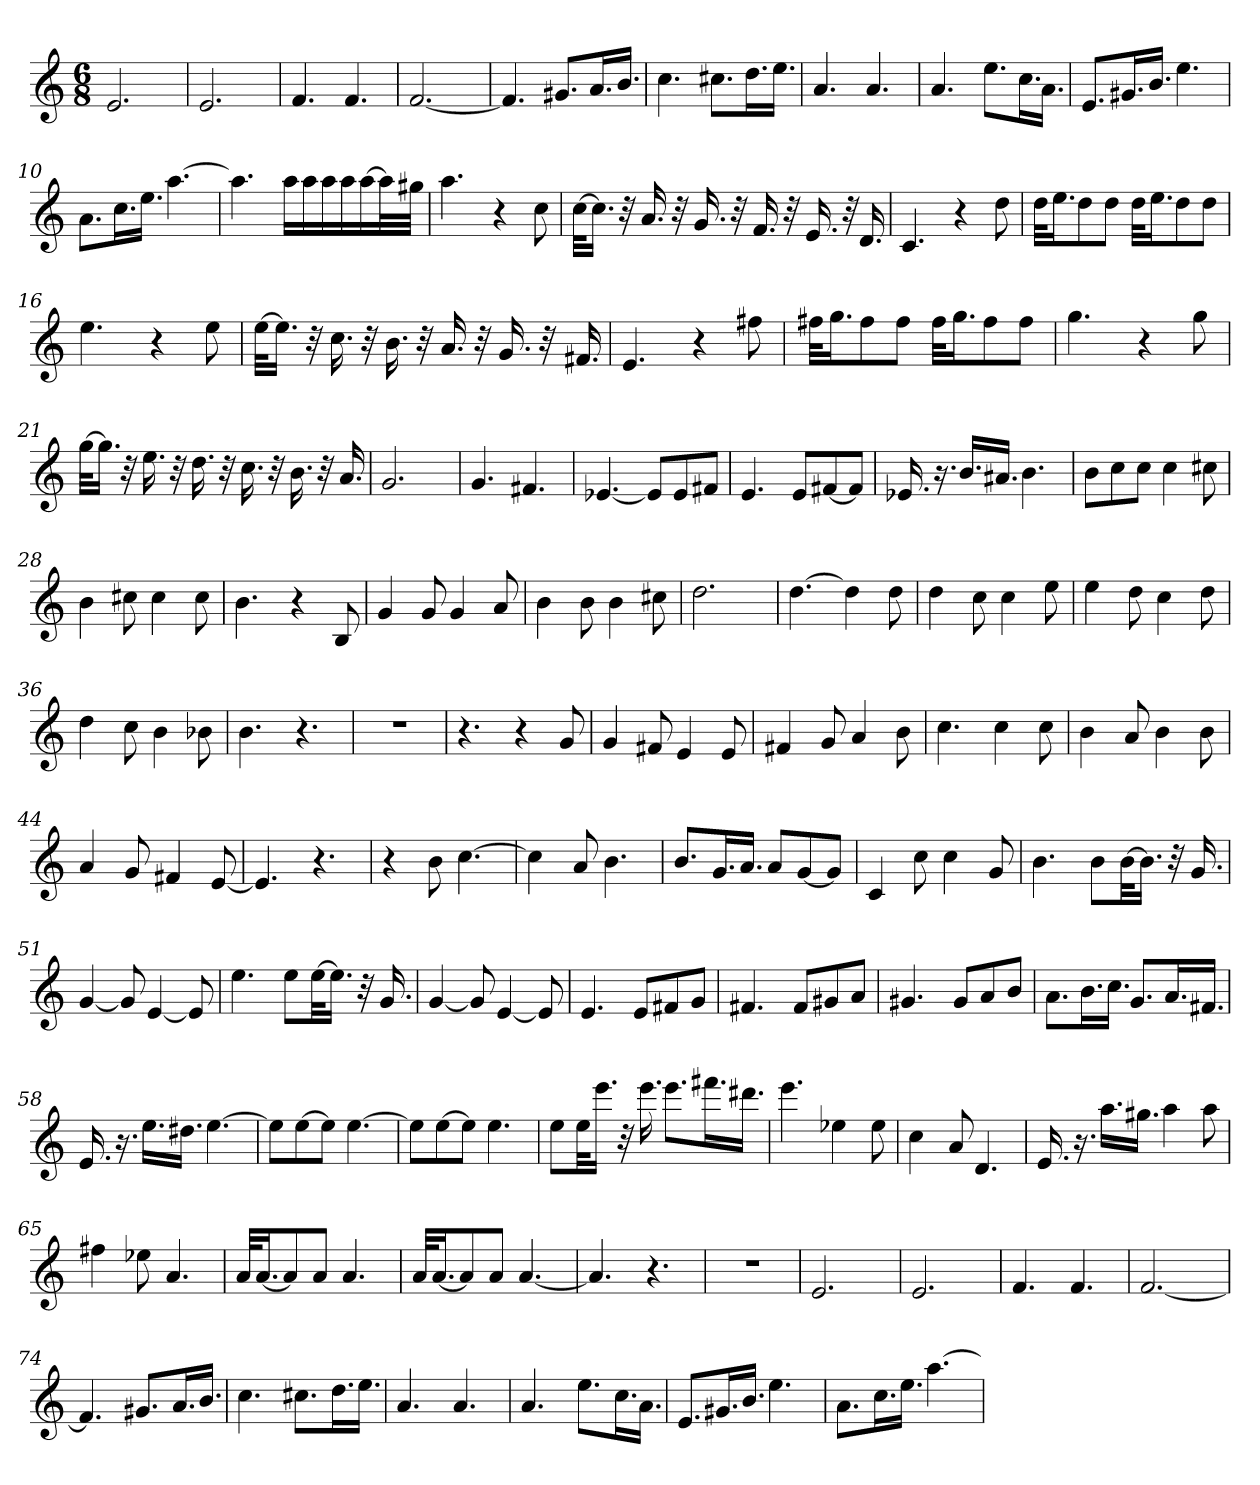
**kern
*part1
*staff1
*clefG2
*k[]
*C:
*M6/8
=1
2.e
=2
2.e
=3
4.f
4.f
=4
[2.f
=5
4.f]
8.g#X/L
16.a/L
16.b/JJ
=6
4.cc
8.cc#X\L
16.dd\L
16.ee\JJ
=7
4.a
4.a
=8
4.a
8.ee\L
16.cc\L
16.a\JJ
=9
8.e/L
16.g#X/L
16.b/JJ
4.ee
=10
8.a\L
16.cc\L
16.ee\JJ
[4.aa
=11
4.aa]
16aa\LL
16aa\
16aa\
16aa\
[16aa\
32aa\L]
32gg#X\JJJ
=12
4.aa
4r
8cc
=13
[32cc\KLL
16.cc\JJ]
32r
16.a
32r
16.g
32r
16.f
32r
16.e
32r
16.d
=14
4.c
4r
8dd
=15
32dd\KLL
16.ee\J
8dd\
8dd\J
32dd\KLL
16.ee\J
8dd\
8dd\J
=16
4.ee
4r
8ee
=17
[32ee\KLL
16.ee\JJ]
32r
16.cc
32r
16.b
32r
16.a
32r
16.g
32r
16.f#X
=18
4.e
4r
8ff#X
=19
32ff#X\KLL
16.gg\J
8ff#\
8ff#\J
32ff#\KLL
16.gg\J
8ff#\
8ff#\J
=20
4.gg
4r
8gg
=21
[32gg\KLL
16.gg\JJ]
32r
16.ee
32r
16.dd
32r
16.cc
32r
16.b
32r
16.a
=22
2.g
=23
4.g
4.f#X
=24
[4.e-X
8e-/L]
8e-/
8f#X/J
=25
4.e
8e/L
[8f#X/
8f#/J]
=26
16.e-X
16.r
16.b/LL
16.a#X/JJ
4.b
=27
8b\L
8cc\
8cc\J
4cc
8cc#X
=28
4b
8cc#X
4cc#
8cc#
=29
4.b
4r
8B
=30
4g
8g
4g
8a
=31
4b
8b
4b
8cc#X
=32
2.dd
=33
[4.dd
4dd]
8dd
=34
4dd
8cc
4cc
8ee
=35
4ee
8dd
4cc
8dd
=36
4dd
8cc
4b
8b-X
=37
4.b
4.r
=38
2.r
=39
4.r
4r
8g
=40
4g
8f#X
4e
8e
=41
4f#X
8g
4a
8b
=42
4.cc
4cc
8cc
=43
4b
8a
4b
8b
=44
4a
8g
4f#X
[8e
=45
4.e]
4.r
=46
4r
8b
[4.cc
=47
4cc]
8a
4.b
=48
8.b/L
16.g/L
16.a/JJ
8a/L
[8g/
8g/J]
=49
4c
8cc
4cc
8g
=50
4.b
8b\L
[32b\KL
16.b\JJ]
32r
16.g
=51
[4g
8g]
[4e
8e]
=52
4.ee
8ee\L
[32ee\KL
16.ee\JJ]
32r
16.g
=53
[4g
8g]
[4e
8e]
=54
4.e
8e/L
8f#X/
8g/J
=55
4.f#X
8f#/L
8g#X/
8a/J
=56
4.g#X
8g#/L
8a/
8b/J
=57
8.a\L
16.b\L
16.cc\JJ
8.g/L
16.a/L
16.f#X/JJ
=58
16.e
16.r
16.ee\LL
16.dd#X\JJ
[4.ee
=59
8ee\L]
[8ee\
8ee\J]
[4.ee
=60
8ee\L]
[8ee\
8ee\J]
4.ee
=61
8ee\L
32ee\KL
16.eee\JJ
32r
16.eee
8.eee\L
16.fff#X\L
16.ddd#X\JJ
=62
4.eee
4ee-X
8ee-
=63
4cc
8a
4.d
=64
16.e
16.r
16.aa\LL
16.gg#X\JJ
4aa
8aa
=65
4ff#X
8ee-X
4.a
=66
32a/KLL
[16.a/J
8a/]
8a/J
4.a
=67
32a/KLL
[16.a/J
8a/]
8a/J
[4.a
=68
4.a]
4.r
=69
2.r
=70
2.e
=71
2.e
=72
4.f
4.f
=73
[2.f
=74
4.f]
8.g#X/L
16.a/L
16.b/JJ
=75
4.cc
8.cc#X\L
16.dd\L
16.ee\JJ
=76
4.a
4.a
=77
4.a
8.ee\L
16.cc\L
16.a\JJ
=78
8.e/L
16.g#X/L
16.b/JJ
4.ee
=79
8.a\L
16.cc\L
16.ee\JJ
[4.aa
=
*-
